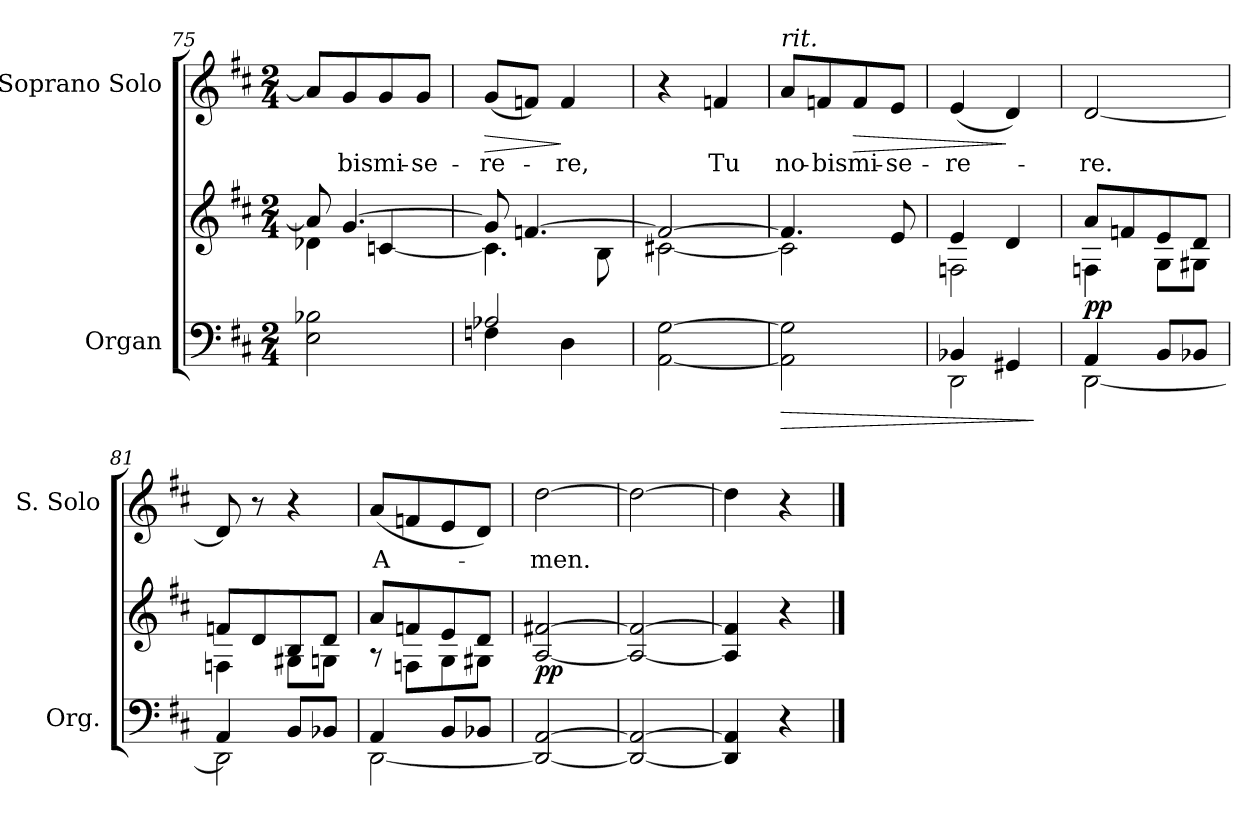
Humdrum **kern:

**kern	**kern	**dynam	**kern	**text	**dynam
*part2	*part2	*part2	*part1	*part1	*part1
*staff3	*staff2	*staff2/3	*staff1	*staff1	*staff1
*I"Organ	*	*	*I"Soprano Solo	*	*
*I'Org.	*	*	*I'S. Solo	*	*
!!LO:LB:g=z
*clefF4	*clefG2	*	*clefG2	*	*
*k[f#c#]	*k[f#c#]	*	*k[f#c#]	*	*
*D:	*D:	*	*D:	*	*
*M2/4	*M2/4	*	*M2/4	*	*
=75	=75	=75	=75	=75	=75
*	*^	*	*	*	*
2Ei\ 2B-Xi	8a-i/]	4d-Xi\	.	8a-i/L]	.	.
!	!	!	!	!	!LO:LY:b:color=#000000	!
.	[4.gi/	.	.	8gi/	-bis	.
!	!	!	!	!	!LO:LY:b:color=#000000	!
.	.	[4cni/	.	8gi/	mi-	.
!	!	!	!	!	!LO:LY:b:color=#000000	!
.	.	.	.	8gi/J	-se-	.
=76	=76	=76	=76	=76	=76	=76
*^	*	*	*	*	*	*
!	!	!	!	!	!	!LO:LY:b:color=#000000	!LO:HP:b
2A-Xi/	4Fni\	8gi/]	4.ci\]	.	(8gi/L	-re-	>
.	.	[4.fni/	.	.	8fni/J)	.	.
!	!	!	!	!	!	!LO:LY:b:color=#000000	!
.	4Di\	.	.	.	4fi/	-re,	]
.	.	.	8Bi\	.	.	.	.
*v	*v	*	*	*	*	*	*
=77	=77	=77	=77	=77	=77	=77
[2AAi\ [2Gi	2fi/_	[2c#Xi\	.	4r	.	.
!	!	!	!	!	!LO:LY:b:color=#000000	!
.	.	.	.	4fni/	Tu	.
=78	=78	=78	=78	=78	=78	=78
!	!	!	!LO:HP:b=2	!	!	!
!	!	!	!	!LO:TX:a:i:t=rit.	!	!
!	!	!	!	!	!LO:LY:b:color=#000000	!
2AAi\] 2Gi]	4.fi/]	2c#i\]	>	8ai/L	no-	.
!	!	!	!	!	!LO:LY:b:color=#000000	!
.	.	.	.	8fni/	-bis	.
!	!	!	!	!	!LO:LY:b:color=#000000	!LO:HP:b
.	.	.	.	8fi/	mi-	>
!	!	!	!	!	!LO:LY:b:color=#000000	!
.	8ei/	.	.	8ei/J	-se-	.
=79	=79	=79	=79	=79	=79	=79
*^	*	*	*	*	*	*
!	!	!	!	!	!	!LO:LY:b:color=#000000	!
4BB-Xi/	2DDi\	4ei/	2Fni\	.	(4ei/	-re-	.
4GG#Xi/	.	4di/	.	.	4di/)	.	]
*v	*v	*	*	*	*	*	*
*	*v	*v	*	*	*	*
.	.	]	.	.	.
=80	=80	=80	=80	=80	=80
*^	*^	*	*	*	*
*v	*v	*	*	*	*	*	*
*	*v	*v	*	*	*	*
*	*	*	*MM48	*	*
*^	*^	*	*	*	*
!	!	!	!	!	!	!LO:LY:b:color=#000000	!
4AAi/	[2DDi\	8ai/L	4Fni\	pp	[2di/	-re.	.
.	.	8fni/	.	.	.	.	.
8BBi/L	.	8ei/	8Gi\L	.	.	.	.
8BB-Xi/J	.	8di/J	8G#Xi\J	.	.	.	.
=81	=81	=81	=81	=81	=81	=81	=81
4AAi/	2DDi\]	8fni/L	4Fni\	.	8di/]	.	.
.	.	8di/	.	.	8r	.	.
8BBi/L	.	8Bi/	8G#Xi\L	.	4r	.	.
8BB-Xi/J	.	8di/J	8Gni\J	.	.	.	.
=82	=82	=82	=82	=82	=82	=82	=82
!	!	!	!	!	!	!LO:LY:b:color=#000000	!
4AAi/	[2DDi\	8ai/L	8r	.	(8ai/L	A-	.
.	.	8fni/	8Fni\L	.	8fni/	.	.
8BBi/L	.	8ei/	8Gi\	.	8ei/	.	.
8BB-Xi/J	.	8di/J	8G#Xi\J	.	8di/J)	.	.
*v	*v	*	*	*	*	*	*
*	*v	*v	*	*	*	*
=83	=83	=83	=83	=83	=83
*	*^	*	*	*	*
!	!	!	!	!	!LO:LY:b:color=#000000	!
*	*v	*v	*	*	*	*
2DDi/_ [2AAi	[2Ai/ [2f#Xi	pp	[2ddi\	-men.	.
=84	=84	=84	=84	=84	=84
2DDi/_ 2AAi_	2Ai/_ 2f#i_	.	2ddi\_	.	.
=85	=85	=85	=85	=85	=85
4DDi/] 4AAi]	4Ai/] 4f#i]	.	4ddi\]	.	.
4r	4r	.	4r	.	.
==	==	==	==	==	==
*-	*-	*-	*-	*-	*-
